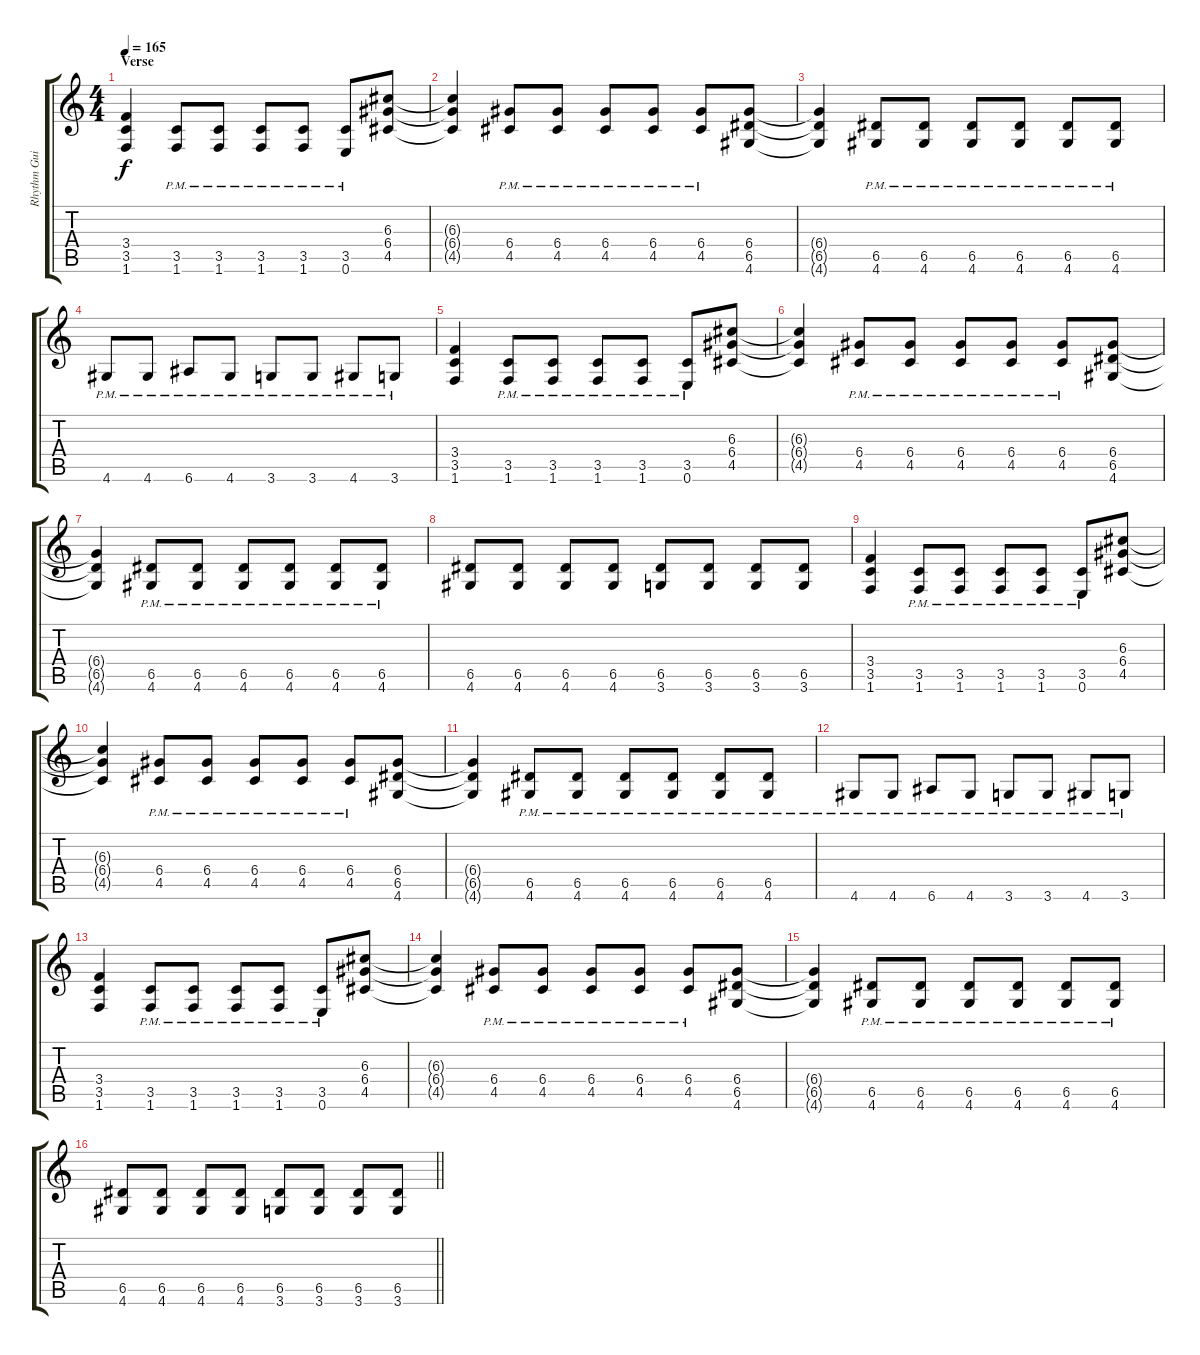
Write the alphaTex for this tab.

\track ("Rhythm Guitar" "Rhythm Gui") {instrument distortionguitar}
\staff {score tabs}
\tuning (E4 B3 G3 D3 A2 E2) {hide}
\ts (4 4)
\section ("" "Verse")
\tempo 165
\clef g2
\ks c
(3.4 3.5 1.6).4{dy f} (3.5{pm} 1.6{pm}).8 (3.5{pm} 1.6{pm}).8 (3.5{pm} 1.6{pm}).8 (3.5{pm} 1.6{pm}).8 (3.5{pm} 0.6{pm}).8 (6.3 6.4 4.5).8 |
(6.3{t} 6.4{t} 4.5{t}).4 (6.4{pm} 4.5{pm}).8 (6.4{pm} 4.5{pm}).8 (6.4{pm} 4.5{pm}).8 (6.4{pm} 4.5{pm}).8 (6.4{pm} 4.5{pm}).8 (6.4 6.5 4.6).8 |
(6.4{t} 6.5{t} 4.6{t}).4 (6.5{pm} 4.6{pm}).8 (6.5{pm} 4.6{pm}).8 (6.5{pm} 4.6{pm}).8 (6.5{pm} 4.6{pm}).8 (6.5{pm} 4.6{pm}).8 (6.5{pm} 4.6{pm}).8 |
4.6{pm}.8 4.6{pm}.8 6.6{pm}.8 4.6{pm}.8 3.6{pm}.8 3.6{pm}.8 4.6{pm}.8 3.6{pm}.8 |
(3.4 3.5 1.6).4 (3.5{pm} 1.6{pm}).8 (3.5{pm} 1.6{pm}).8 (3.5{pm} 1.6{pm}).8 (3.5{pm} 1.6{pm}).8 (3.5{pm} 0.6{pm}).8 (6.3 6.4 4.5).8 |
(6.3{t} 6.4{t} 4.5{t}).4 (6.4{pm} 4.5{pm}).8 (6.4{pm} 4.5{pm}).8 (6.4{pm} 4.5{pm}).8 (6.4{pm} 4.5{pm}).8 (6.4{pm} 4.5{pm}).8 (6.4 6.5 4.6).8 |
(6.4{t} 6.5{t} 4.6{t}).4 (6.5{pm} 4.6{pm}).8 (6.5{pm} 4.6{pm}).8 (6.5{pm} 4.6{pm}).8 (6.5{pm} 4.6{pm}).8 (6.5{pm} 4.6{pm}).8 (6.5{pm} 4.6{pm}).8 |
(6.5 4.6).8 (6.5 4.6).8 (6.5 4.6).8 (6.5 4.6).8 (6.5 3.6).8 (6.5 3.6).8 (6.5 3.6).8 (6.5 3.6).8 |
(3.4 3.5 1.6).4 (3.5{pm} 1.6{pm}).8 (3.5{pm} 1.6{pm}).8 (3.5{pm} 1.6{pm}).8 (3.5{pm} 1.6{pm}).8 (3.5{pm} 0.6{pm}).8 (6.3 6.4 4.5).8 |
(6.3{t} 6.4{t} 4.5{t}).4 (6.4{pm} 4.5{pm}).8 (6.4{pm} 4.5{pm}).8 (6.4{pm} 4.5{pm}).8 (6.4{pm} 4.5{pm}).8 (6.4{pm} 4.5{pm}).8 (6.4 6.5 4.6).8 |
(6.4{t} 6.5{t} 4.6{t}).4 (6.5{pm} 4.6{pm}).8 (6.5{pm} 4.6{pm}).8 (6.5{pm} 4.6{pm}).8 (6.5{pm} 4.6{pm}).8 (6.5{pm} 4.6{pm}).8 (6.5{pm} 4.6{pm}).8 |
4.6{pm}.8 4.6{pm}.8 6.6{pm}.8 4.6{pm}.8 3.6{pm}.8 3.6{pm}.8 4.6{pm}.8 3.6{pm}.8 |
(3.4 3.5 1.6).4 (3.5{pm} 1.6{pm}).8 (3.5{pm} 1.6{pm}).8 (3.5{pm} 1.6{pm}).8 (3.5{pm} 1.6{pm}).8 (3.5{pm} 0.6{pm}).8 (6.3 6.4 4.5).8 |
(6.3{t} 6.4{t} 4.5{t}).4 (6.4{pm} 4.5{pm}).8 (6.4{pm} 4.5{pm}).8 (6.4{pm} 4.5{pm}).8 (6.4{pm} 4.5{pm}).8 (6.4{pm} 4.5{pm}).8 (6.4 6.5 4.6).8 |
(6.4{t} 6.5{t} 4.6{t}).4 (6.5{pm} 4.6{pm}).8 (6.5{pm} 4.6{pm}).8 (6.5{pm} 4.6{pm}).8 (6.5{pm} 4.6{pm}).8 (6.5{pm} 4.6{pm}).8 (6.5{pm} 4.6{pm}).8 |
\barLineRight lightlight
(6.5 4.6).8 (6.5 4.6).8 (6.5 4.6).8 (6.5 4.6).8 (6.5 3.6).8 (6.5 3.6).8 (6.5 3.6).8 (6.5 3.6).8
